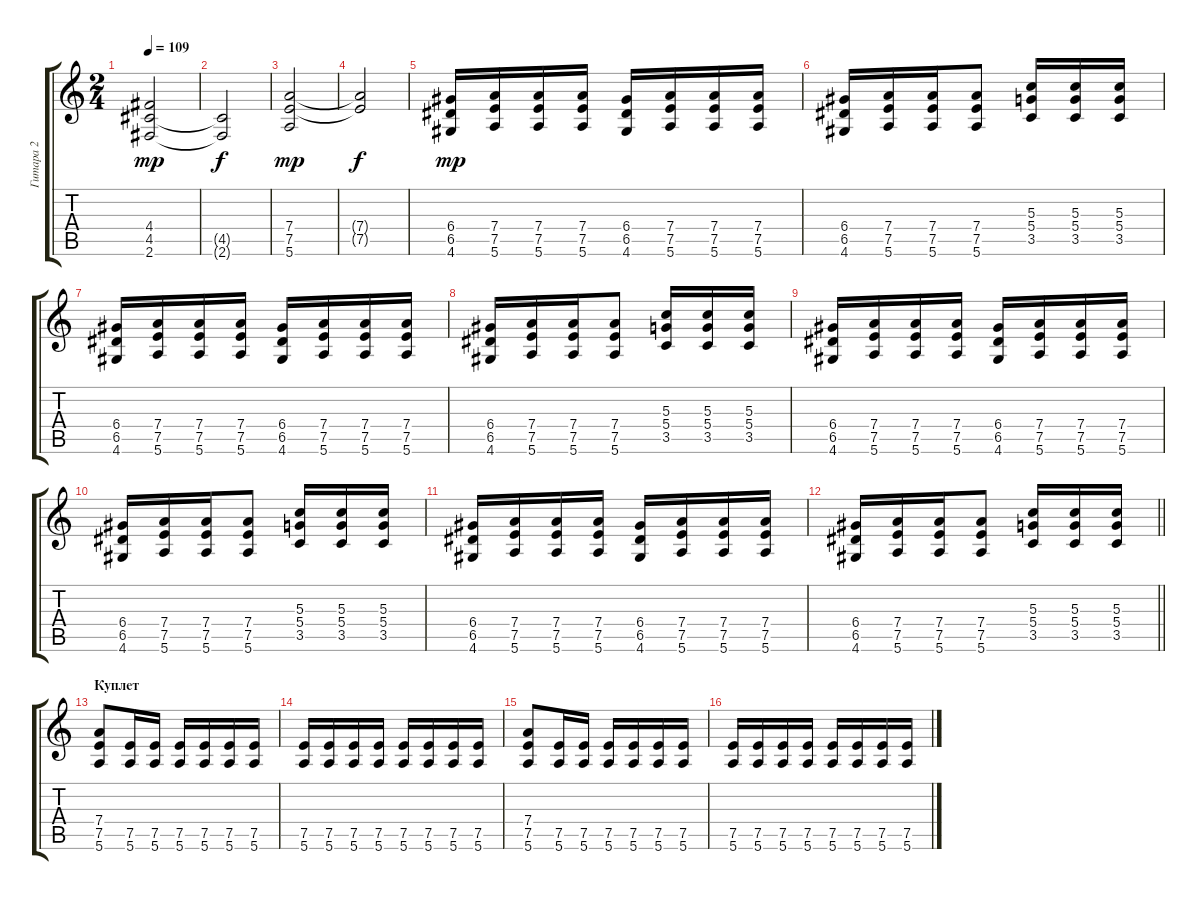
\track ("Гитара 2" "Гитара 2") {instrument electricguitarclean}
\staff {score tabs}
\tuning (E4 B3 G3 D3 A2 E2) {hide}
\ts (2 4)
\tempo 109
\clef g2
\ks c
(4.4 4.5 2.6).2{dy mp} |
(4.5{t} 2.6{t}).2{dy f} |
(7.4 7.5 5.6).2{dy mp} |
(7.4{t} 7.5{t}).2{dy f} |
(6.4 6.5 4.6).16{dy mp} (7.4 7.5 5.6).16 (7.4 7.5 5.6).16 (7.4 7.5 5.6).16 (6.4 6.5 4.6).16 (7.4 7.5 5.6).16 (7.4 7.5 5.6).16 (7.4 7.5 5.6).16 |
(6.4 6.5 4.6).16 (7.4 7.5 5.6).16 (7.4 7.5 5.6).16 (7.4 7.5 5.6).8 (5.3 5.4 3.5).16 (5.3 5.4 3.5).16 (5.3 5.4 3.5).16 |
(6.4 6.5 4.6).16 (7.4 7.5 5.6).16 (7.4 7.5 5.6).16 (7.4 7.5 5.6).16 (6.4 6.5 4.6).16 (7.4 7.5 5.6).16 (7.4 7.5 5.6).16 (7.4 7.5 5.6).16 |
(6.4 6.5 4.6).16 (7.4 7.5 5.6).16 (7.4 7.5 5.6).16 (7.4 7.5 5.6).8 (5.3 5.4 3.5).16 (5.3 5.4 3.5).16 (5.3 5.4 3.5).16 |
(6.4 6.5 4.6).16 (7.4 7.5 5.6).16 (7.4 7.5 5.6).16 (7.4 7.5 5.6).16 (6.4 6.5 4.6).16 (7.4 7.5 5.6).16 (7.4 7.5 5.6).16 (7.4 7.5 5.6).16 |
(6.4 6.5 4.6).16 (7.4 7.5 5.6).16 (7.4 7.5 5.6).16 (7.4 7.5 5.6).8 (5.3 5.4 3.5).16 (5.3 5.4 3.5).16 (5.3 5.4 3.5).16 |
(6.4 6.5 4.6).16 (7.4 7.5 5.6).16 (7.4 7.5 5.6).16 (7.4 7.5 5.6).16 (6.4 6.5 4.6).16 (7.4 7.5 5.6).16 (7.4 7.5 5.6).16 (7.4 7.5 5.6).16 |
\barLineRight lightlight
(6.4 6.5 4.6).16 (7.4 7.5 5.6).16 (7.4 7.5 5.6).16 (7.4 7.5 5.6).8 (5.3 5.4 3.5).16 (5.3 5.4 3.5).16 (5.3 5.4 3.5).16 |
\section ("" "Куплет")
(7.4 7.5 5.6).8 (7.5 5.6).16 (7.5 5.6).16 (7.5 5.6).16 (7.5 5.6).16 (7.5 5.6).16 (7.5 5.6).16 |
(7.5 5.6).16 (7.5 5.6).16 (7.5 5.6).16 (7.5 5.6).16 (7.5 5.6).16 (7.5 5.6).16 (7.5 5.6).16 (7.5 5.6).16 |
(7.4 7.5 5.6).8 (7.5 5.6).16 (7.5 5.6).16 (7.5 5.6).16 (7.5 5.6).16 (7.5 5.6).16 (7.5 5.6).16 |
(7.5 5.6).16 (7.5 5.6).16 (7.5 5.6).16 (7.5 5.6).16 (7.5 5.6).16 (7.5 5.6).16 (7.5 5.6).16 (7.5 5.6).16
